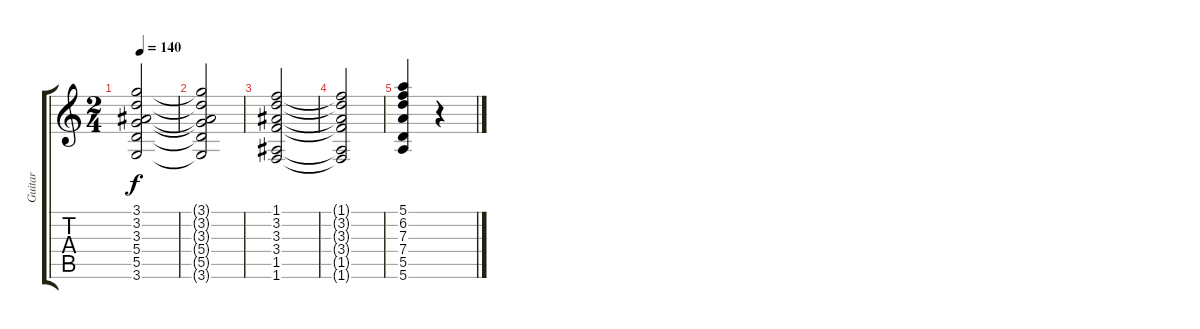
\track ("Guitar" "Guitar") {instrument overdrivenguitar}
\staff {score tabs}
\tuning (E4 B3 G3 D3 A2 E2) {hide}
\ts (2 4)
\tempo 140
\clef g2
\ks c
(3.1 3.2 3.3 5.4 5.5 3.6).2{dy f} |
(3.1{t} 3.2{t} 3.3{t} 5.4{t} 5.5{t} 3.6{t}).2 |
(1.1 3.2 3.3 3.4 1.5 1.6).2 |
(1.1{t} 3.2{t} 3.3{t} 3.4{t} 1.5{t} 1.6{t}).2 |
(5.1 6.2 7.3 7.4 5.5 5.6).4 r.4
